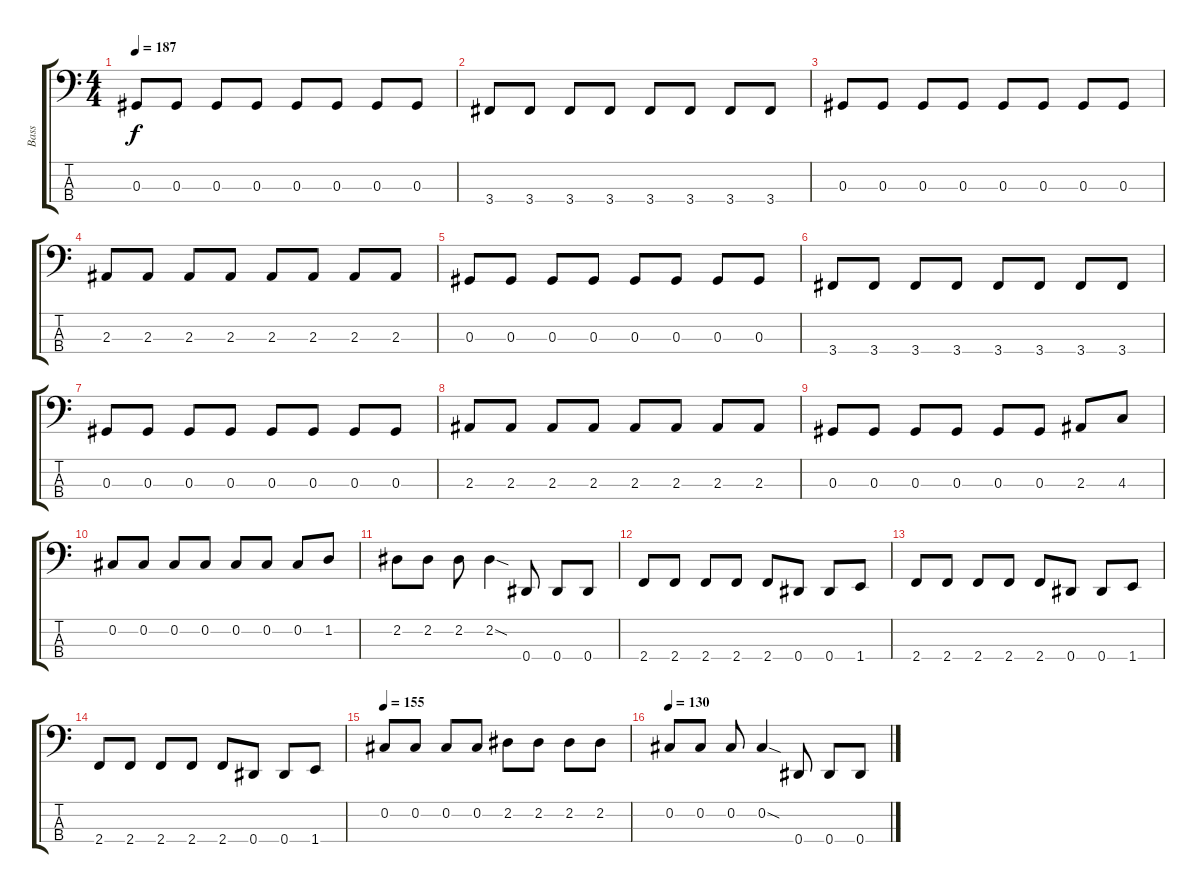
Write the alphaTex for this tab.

\track ("Bass" "Bass") {instrument electricbassfinger}
\staff {score tabs}
\tuning (Gb2 Db2 Ab1 Eb1) {hide}
\ts (4 4)
\tempo 187
\clef f4
\ks c
0.3.8{dy f} 0.3.8 0.3.8 0.3.8 0.3.8 0.3.8 0.3.8 0.3.8 |
3.4.8 3.4.8 3.4.8 3.4.8 3.4.8 3.4.8 3.4.8 3.4.8 |
0.3.8 0.3.8 0.3.8 0.3.8 0.3.8 0.3.8 0.3.8 0.3.8 |
2.3.8 2.3.8 2.3.8 2.3.8 2.3.8 2.3.8 2.3.8 2.3.8 |
0.3.8 0.3.8 0.3.8 0.3.8 0.3.8 0.3.8 0.3.8 0.3.8 |
3.4.8 3.4.8 3.4.8 3.4.8 3.4.8 3.4.8 3.4.8 3.4.8 |
0.3.8 0.3.8 0.3.8 0.3.8 0.3.8 0.3.8 0.3.8 0.3.8 |
2.3.8 2.3.8 2.3.8 2.3.8 2.3.8 2.3.8 2.3.8 2.3.8 |
0.3.8 0.3.8 0.3.8 0.3.8 0.3.8 0.3.8 2.3.8 4.3.8 |
0.2.8 0.2.8 0.2.8 0.2.8 0.2.8 0.2.8 0.2.8 1.2.8 |
2.2.8 2.2.8 2.2.8 2.2{sod}.4 0.4.8 0.4.8 0.4.8 |
2.4.8 2.4.8 2.4.8 2.4.8 2.4.8 0.4.8 0.4.8 1.4.8 |
2.4.8 2.4.8 2.4.8 2.4.8 2.4.8 0.4.8 0.4.8 1.4.8 |
2.4.8 2.4.8 2.4.8 2.4.8 2.4.8 0.4.8 0.4.8 1.4.8 |
\tempo 155
0.2.8 0.2.8 0.2.8 0.2.8 2.2.8 2.2.8 2.2.8 2.2.8 |
\tempo 130
0.2.8 0.2.8 0.2.8 0.2{sod}.4 0.4.8 0.4.8 0.4.8
